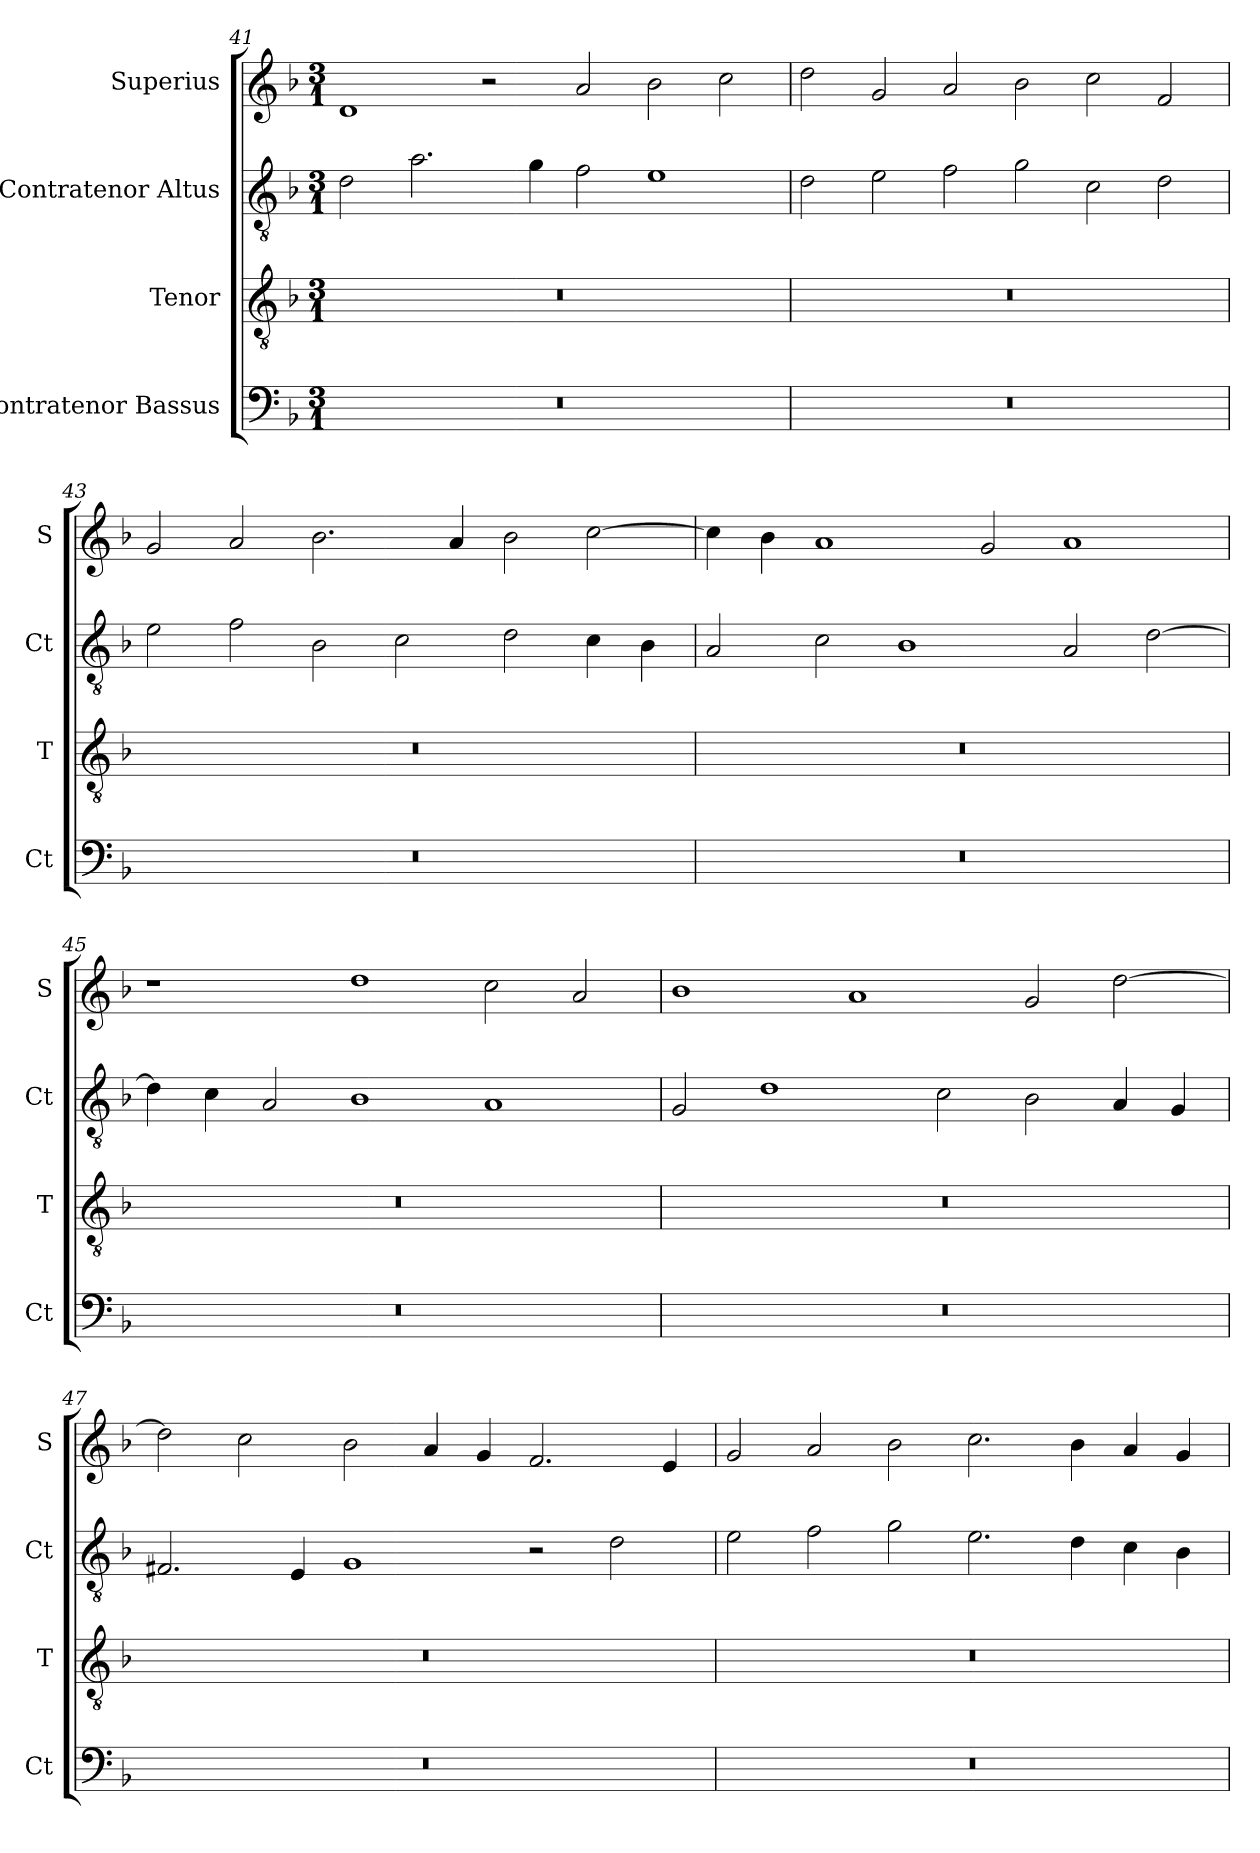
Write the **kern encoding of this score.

**kern	**kern	**kern	**kern
*part4	*part3	*part2	*part1
*staff4	*staff3	*staff2	*staff1
*I"Contratenor Bassus	*I"Tenor	*I"Contratenor Altus	*I"Superius
*I'Ct	*I'T	*I'Ct	*I'S
*clefF4	*clefGv2	*clefGv2	*clefG2
*k[b-]	*k[b-]	*k[b-]	*k[b-]
*M3/1	*M3/1	*M3/1	*M3/1
=41	=41	=41	=41
0.r	0.r	2d\	1d
.	.	2.a\	.
.	.	.	2r
.	.	4g\	.
.	.	2f\	2a/
.	.	1e	2b-\
.	.	.	2cc\
=42	=42	=42	=42
0.r	0.r	2d\	2dd\
.	.	2e\	2g/
.	.	2f\	2a/
.	.	2g\	2b-\
.	.	2c\	2cc\
.	.	2d\	2f/
=43	=43	=43	=43
0.r	0.r	2e\	2g/
.	.	2f\	2a/
.	.	2B-\	2.b-\
.	.	2c\	.
.	.	.	4a/
.	.	2d\	2b-\
.	.	4c\	[2cc\
.	.	4B-\	.
=44	=44	=44	=44
0.r	0.r	2A/	4cc\]
.	.	.	4b-\
.	.	2c\	1a
.	.	1B-	.
.	.	.	2g/
.	.	2A/	1a
.	.	[2d\	.
=45	=45	=45	=45
0.r	0.r	4d\]	1r
.	.	4c\	.
.	.	2A/	.
.	.	1B-	1dd
.	.	1A	2cc\
.	.	.	2a/
=46	=46	=46	=46
0.r	0.r	2G/	1b-
.	.	1d	.
.	.	.	1a
.	.	2c\	.
.	.	2B-\	2g/
.	.	4A/	[2dd\
.	.	4G/	.
=47	=47	=47	=47
0.r	0.r	2.F#X/	2dd\]
.	.	.	2cc\
.	.	4E/	.
.	.	1G	2b-\
.	.	.	4a/
.	.	.	4g/
.	.	2r	2.f/
.	.	2d\	.
.	.	.	4e/
=48	=48	=48	=48
0.r	0.r	2e\	2g/
.	.	2f\	2a/
.	.	2g\	2b-\
.	.	2.e\	2.cc\
.	.	4d\	4b-\
.	.	4c\	4a/
.	.	4B-\	4g/
=	=	=	=
*-	*-	*-	*-
